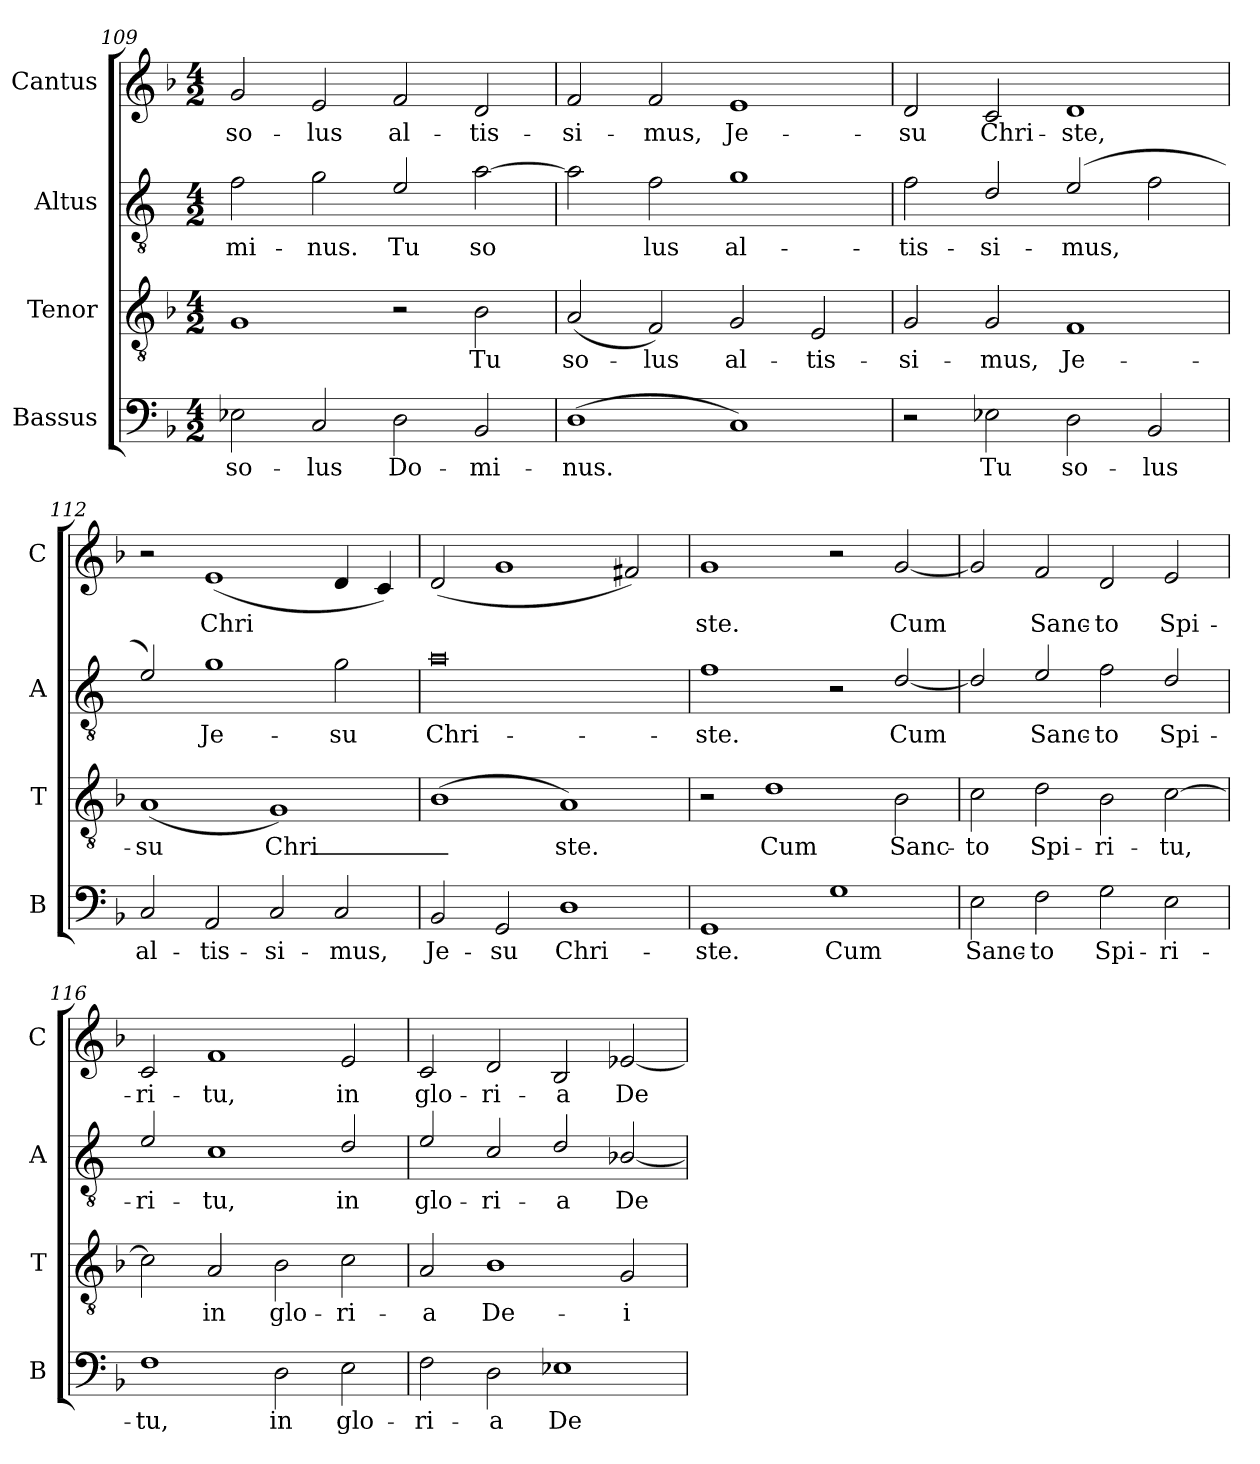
**kern	**text	**kern	**text	**kern	**text	**kern	**text
*part4	*part4	*part3	*part3	*part2	*part2	*part1	*part1
*staff4	*staff4	*staff3	*staff3	*staff2	*staff2	*staff1	*staff1
*I"Bassus	*	*I"Tenor	*	*I"Altus	*	*I"Cantus	*
*I'B	*	*I'T	*	*I'A	*	*I'C	*
!!LO:LB:g=z
*clefF4	*	*clefGv2	*	*clefGv2	*	*clefG2	*
*	*	*	*	*ITrd4c7	*	*	*
*k[b-]	*	*k[b-]	*	*k[b-]	*	*k[b-]	*
*M4/2	*	*M4/2	*	*M4/2	*	*M4/2	*
=109	=109	=109	=109	=109	=109	=109	=109
!	!LO:LY:b	!	!LO:LY:b	!	!LO:LY:b	!	!LO:LY:b
2E-X\	so-	1G	_	2B-\	mi-	2g/	so-
!	!LO:LY:b	!	!	!	!LO:LY:b	!	!LO:LY:b
2C/	lus	.	.	2c\	nus.	2e/	lus
!	!LO:LY:b	!	!	!	!LO:LY:b	!	!LO:LY:b
2D\	Do-	2r	.	2A/	Tu	2f/	al-
!	!LO:LY:b	!	!LO:LY:b	!	!LO:LY:b	!	!LO:LY:b
2BB-/	mi-	2B-\	Tu	[2d\	so	2d/	tis-
=110	=110	=110	=110	=110	=110	=110	=110
!	!LO:LY:b	!	!LO:LY:b	!	!	!	!LO:LY:b
(1D	nus.	(2A/	so-	2d\]	.	2f/	si-
!	!	!	!LO:LY:b	!	!LO:LY:b	!	!LO:LY:b
.	.	2F/)	lus	2B-\	lus	2f/	mus,
!	!	!	!LO:LY:b	!	!LO:LY:b	!	!LO:LY:b
1C)	.	2G/	al-	1c	al-	1e	Je-
!	!	!	!LO:LY:b	!	!	!	!
.	.	2E/	tis-	.	.	.	.
=111	=111	=111	=111	=111	=111	=111	=111
!	!	!	!LO:LY:b	!	!LO:LY:b	!	!LO:LY:b
2r	.	2G/	si-	2B-\	tis-	2d/	su
!	!LO:LY:b	!	!LO:LY:b	!	!LO:LY:b	!	!LO:LY:b
2E-X\	Tu	2G/	mus,	2G/	si-	2c/	Chri-
!	!LO:LY:b	!	!LO:LY:b	!	!LO:LY:b	!	!LO:LY:b
2D\	so-	1F	Je-	(2A/	mus,	1d	ste,
!	!LO:LY:b	!	!	!	!	!	!
2BB-/	lus	.	.	2B-\	.	.	.
=112	=112	=112	=112	=112	=112	=112	=112
!	!LO:LY:b	!	!LO:LY:b	!	!	!	!
2C/	al-	(1A	su	2A/)	.	2r	.
!	!LO:LY:b	!	!	!	!LO:LY:b	!	!LO:LY:b
2AA/	tis-	.	.	1c	Je-	(1e	Chri
!	!LO:LY:b	!	!LO:LY:b	!	!	!	!
2C/	si-	1G)	Chri_-	.	.	.	.
!	!LO:LY:b	!	!	!	!LO:LY:b	!	!
2C/	mus,	.	.	2c\	su	4d/	.
.	.	.	.	.	.	4c/)	.
!!LO:LB:g=z
=113	=113	=113	=113	=113	=113	=113	=113
!	!LO:LY:b	!	!LO:LY:b	!	!LO:LY:b	!	!
2BB-/	Je-	(1B-	_-	0d	Chri-	(2d/	.
!	!LO:LY:b	!	!	!	!	!	!
2GG/	su	.	.	.	.	1g	.
!	!LO:LY:b	!	!LO:LY:b	!	!	!	!
1D	Chri-	1A)	ste.	.	.	.	.
.	.	.	.	.	.	2f#X/)	.
=114	=114	=114	=114	=114	=114	=114	=114
!	!LO:LY:b	!	!	!	!LO:LY:b	!	!LO:LY:b
1GG	ste.	2r	.	1B-	ste.	1g	ste.
!	!	!	!LO:LY:b	!	!	!	!
.	.	1d	Cum	.	.	.	.
!	!LO:LY:b	!	!	!	!	!	!
1G	Cum	.	.	2r	.	2r	.
!	!	!	!LO:LY:b	!	!LO:LY:b	!	!LO:LY:b
.	.	2B-\	Sanc-	[2G/	Cum	[2g/	Cum
=115	=115	=115	=115	=115	=115	=115	=115
!	!LO:LY:b	!	!LO:LY:b	!	!	!	!
2E\	Sanc-	2c\	to	2G/]	.	2g/]	.
!	!LO:LY:b	!	!LO:LY:b	!	!LO:LY:b	!	!LO:LY:b
2F\	to	2d\	Spi-	2A/	Sanc-	2f/	Sanc-
!	!LO:LY:b	!	!LO:LY:b	!	!LO:LY:b	!	!LO:LY:b
2G\	Spi-	2B-\	ri-	2B-\	to	2d/	to
!	!LO:LY:b	!	!LO:LY:b	!	!LO:LY:b	!	!LO:LY:b
2E\	ri-	[2c\	tu,	2G/	Spi-	2e/	Spi-
=116	=116	=116	=116	=116	=116	=116	=116
!	!LO:LY:b	!	!	!	!LO:LY:b	!	!LO:LY:b
1F	tu,	2c\]	.	2A/	ri-	2c/	ri-
!	!	!	!LO:LY:b	!	!LO:LY:b	!	!LO:LY:b
.	.	2A/	in	1F	tu,	1f	tu,
!	!LO:LY:b	!	!LO:LY:b	!	!	!	!
2D\	in	2B-\	glo-	.	.	.	.
!	!LO:LY:b	!	!LO:LY:b	!	!LO:LY:b	!	!LO:LY:b
2E\	glo-	2c\	ri-	2G/	in	2e/	in
=117	=117	=117	=117	=117	=117	=117	=117
!	!LO:LY:b	!	!LO:LY:b	!	!LO:LY:b	!	!LO:LY:b
2F\	ri-	2A/	a	2A/	glo-	2c/	glo-
!	!LO:LY:b	!	!LO:LY:b	!	!LO:LY:b	!	!LO:LY:b
2D\	a	1B-	De-	2F/	ri-	2d/	ri-
!	!LO:LY:b	!	!	!	!LO:LY:b	!	!LO:LY:b
1E-X	De-	.	.	2G/	a	2B-/	a
!	!	!	!LO:LY:b	!	!LO:LY:b	!	!LO:LY:b
.	.	2G/	i	[2E-X/	De_-	[2e-X/	De_-
=	=	=	=	=	=	=	=
*-	*-	*-	*-	*-	*-	*-	*-
